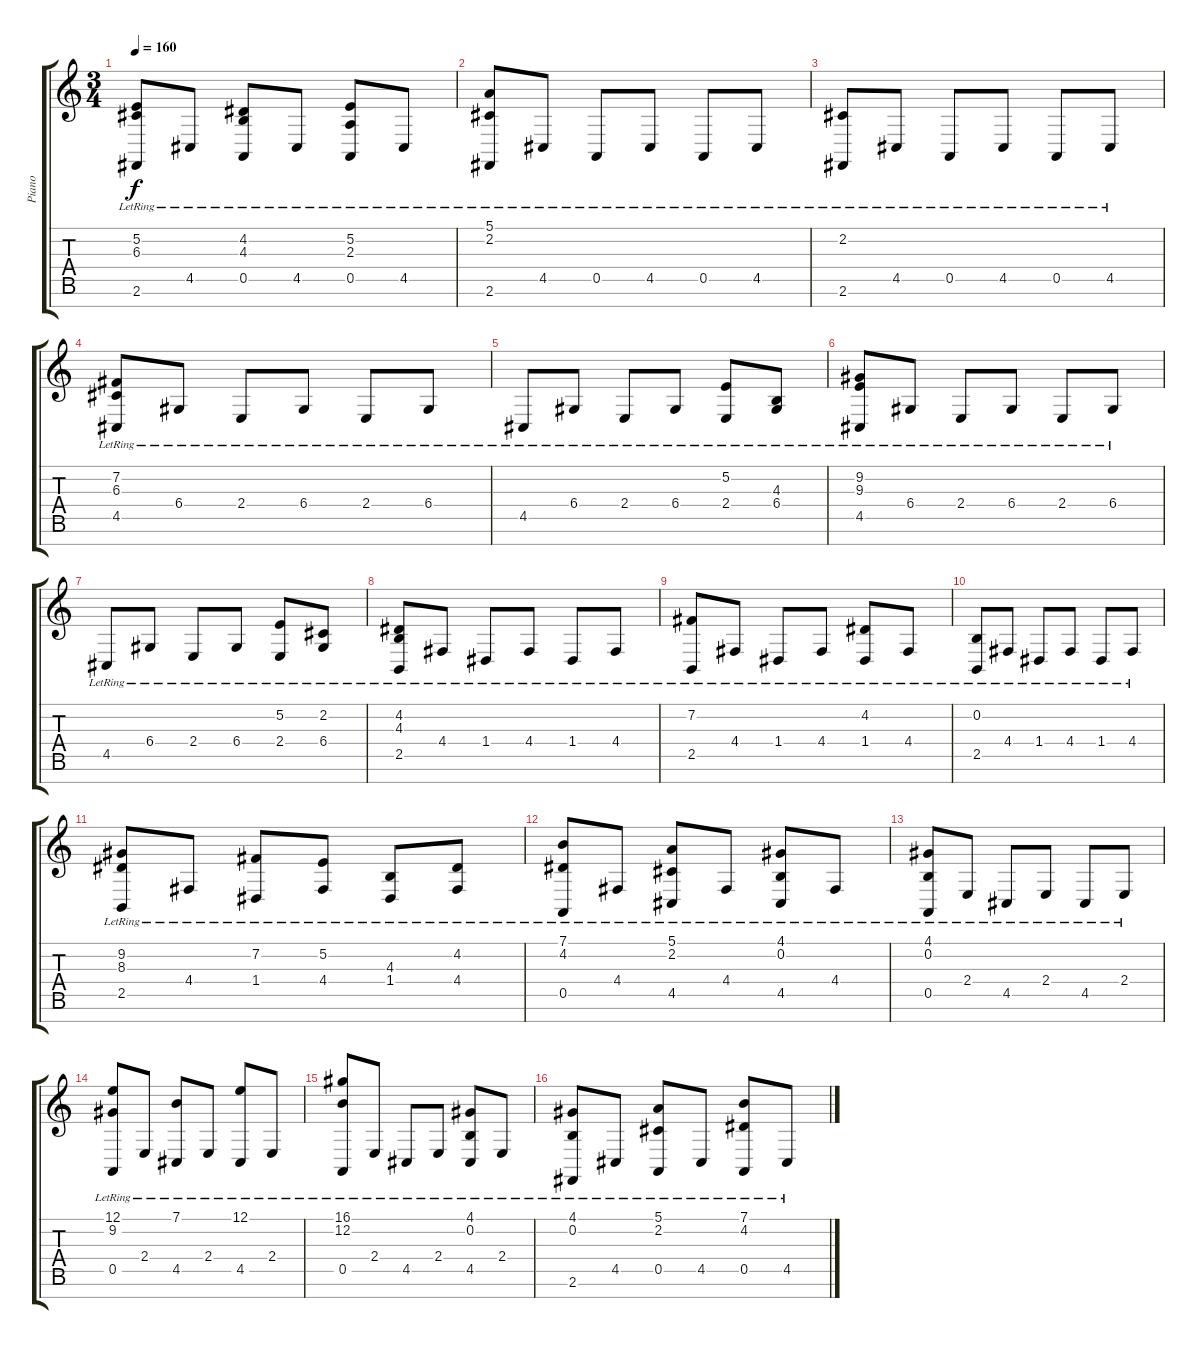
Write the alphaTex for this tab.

\track ("Piano" "Piano") {instrument brightacousticpiano}
\staff {score tabs}
\tuning (E4 B3 G3 D3 A2 E2 B1) {hide}
\ts (3 4)
\tempo 160
\clef g2
\ks c
(5.2{lr} 6.3{lr} 2.6{lr}).8{dy f} 4.5{lr}.8 (4.2{lr} 4.3{lr} 0.5{lr}).8 4.5{lr}.8 (5.2{lr} 2.3{lr} 0.5{lr}).8 4.5{lr}.8 |
(5.1{lr} 2.2{lr} 2.6{lr}).8 4.5{lr}.8 0.5{lr}.8 4.5{lr}.8 0.5{lr}.8 4.5{lr}.8 |
(2.2{lr} 2.6{lr}).8 4.5{lr}.8 0.5{lr}.8 4.5{lr}.8 0.5{lr}.8 4.5{lr}.8 |
(7.2{lr} 6.3{lr} 4.5{lr}).8 6.4{lr}.8 2.4{lr}.8 6.4{lr}.8 2.4{lr}.8 6.4{lr}.8 |
4.5{lr}.8 6.4{lr}.8 2.4{lr}.8 6.4{lr}.8 (5.2{lr} 2.4{lr}).8 (4.3{lr} 6.4{lr}).8 |
(9.2{lr} 9.3{lr} 4.5{lr}).8 6.4{lr}.8 2.4{lr}.8 6.4{lr}.8 2.4{lr}.8 6.4{lr}.8 |
4.5{lr}.8 6.4{lr}.8 2.4{lr}.8 6.4{lr}.8 (5.2{lr} 2.4{lr}).8 (2.2{lr} 6.4{lr}).8 |
(4.2{lr} 4.3{lr} 2.5{lr}).8 4.4{lr}.8 1.4{lr}.8 4.4{lr}.8 1.4{lr}.8 4.4{lr}.8 |
(7.2{lr} 2.5{lr}).8 4.4{lr}.8 1.4{lr}.8 4.4{lr}.8 (4.2{lr} 1.4{lr}).8 4.4{lr}.8 |
(0.2{lr} 2.5{lr}).8 4.4{lr}.8 1.4{lr}.8 4.4{lr}.8 1.4{lr}.8 4.4{lr}.8 |
(9.2{lr} 8.3{lr} 2.5{lr}).8 4.4{lr}.8 (7.2{lr} 1.4{lr}).8 (5.2{lr} 4.4{lr}).8 (4.3{lr} 1.4{lr}).8 (4.2{lr} 4.4{lr}).8 |
(7.1{lr} 4.2{lr} 0.5{lr}).8 4.4{lr}.8 (5.1{lr} 2.2{lr} 4.5{lr}).8 4.4{lr}.8 (4.1{lr} 0.2{lr} 4.5{lr}).8 4.4{lr}.8 |
(4.1{lr} 0.2{lr} 0.5{lr}).8 2.4{lr}.8 4.5{lr}.8 2.4{lr}.8 4.5{lr}.8 2.4{lr}.8 |
(12.1{lr} 9.2{lr} 0.5{lr}).8 2.4{lr}.8 (7.1{lr} 4.5{lr}).8 2.4{lr}.8 (12.1{lr} 4.5{lr}).8 2.4{lr}.8 |
(16.1{lr} 12.2{lr} 0.5{lr}).8 2.4{lr}.8 4.5{lr}.8 2.4{lr}.8 (4.1{lr} 0.2{lr} 4.5{lr}).8 2.4{lr}.8 |
(4.1{lr} 0.2{lr} 2.6{lr}).8 4.5{lr}.8 (5.1{lr} 2.2{lr} 0.5{lr}).8 4.5{lr}.8 (7.1{lr} 4.2{lr} 0.5{lr}).8 4.5{lr}.8
